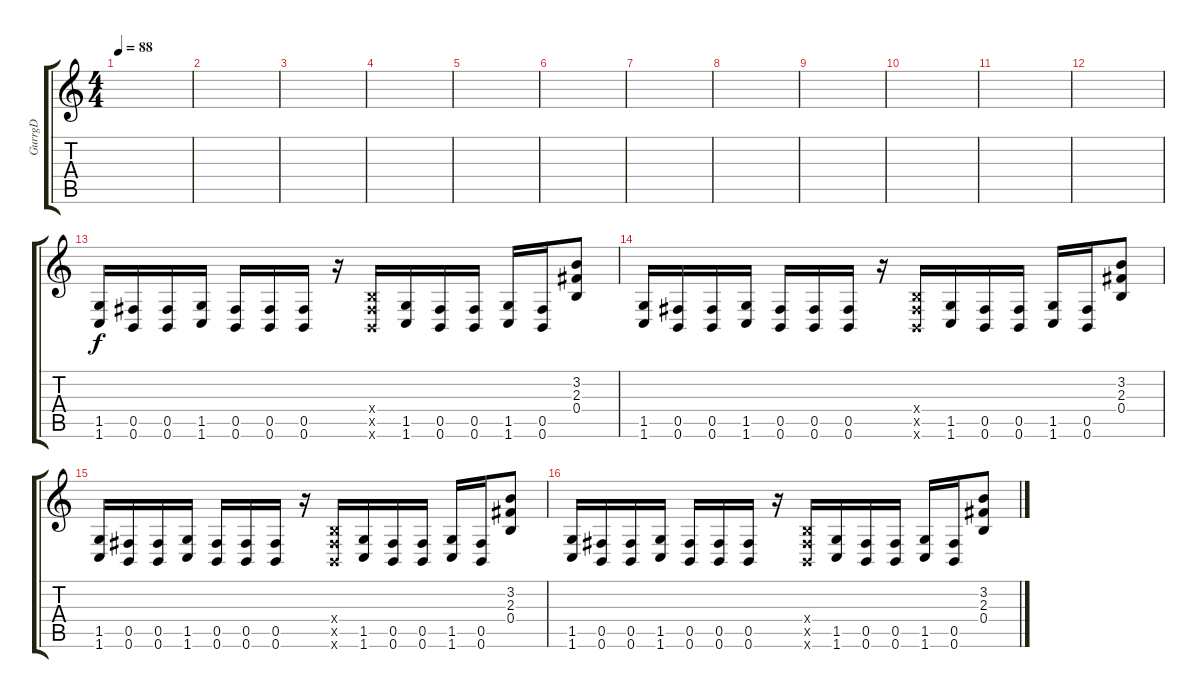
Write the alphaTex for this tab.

\track ("GurrgD" "GurrgD") {instrument overdrivenguitar}
\staff {score tabs}
\tuning (Db4 Ab3 E3 B2 Gb2 B1) {hide}
\ts (4 4)
\tempo 88
\clef g2
\ks c
|
|
|
|
|
|
|
|
|
|
|
|
(1.5 1.6).16 (0.5 0.6).16 (0.5 0.6).16 (1.5 1.6).16 (0.5 0.6).16 (0.5 0.6).16 (0.5 0.6).16 r.16 (0.4{x} 0.5{x} 0.6{x}).16 (1.5 1.6).16 (0.5 0.6).16 (0.5 0.6).16 (1.5 1.6).16 (0.5 0.6).16 (3.2 2.3 0.4).8 |
(1.5 1.6).16 (0.5 0.6).16 (0.5 0.6).16 (1.5 1.6).16 (0.5 0.6).16 (0.5 0.6).16 (0.5 0.6).16 r.16 (0.4{x} 0.5{x} 0.6{x}).16 (1.5 1.6).16 (0.5 0.6).16 (0.5 0.6).16 (1.5 1.6).16 (0.5 0.6).16 (3.2 2.3 0.4).8 |
(1.5 1.6).16 (0.5 0.6).16 (0.5 0.6).16 (1.5 1.6).16 (0.5 0.6).16 (0.5 0.6).16 (0.5 0.6).16 r.16 (0.4{x} 0.5{x} 0.6{x}).16 (1.5 1.6).16 (0.5 0.6).16 (0.5 0.6).16 (1.5 1.6).16 (0.5 0.6).16 (3.2 2.3 0.4).8 |
(1.5 1.6).16 (0.5 0.6).16 (0.5 0.6).16 (1.5 1.6).16 (0.5 0.6).16 (0.5 0.6).16 (0.5 0.6).16 r.16 (0.4{x} 0.5{x} 0.6{x}).16 (1.5 1.6).16 (0.5 0.6).16 (0.5 0.6).16 (1.5 1.6).16 (0.5 0.6).16 (3.2 2.3 0.4).8
